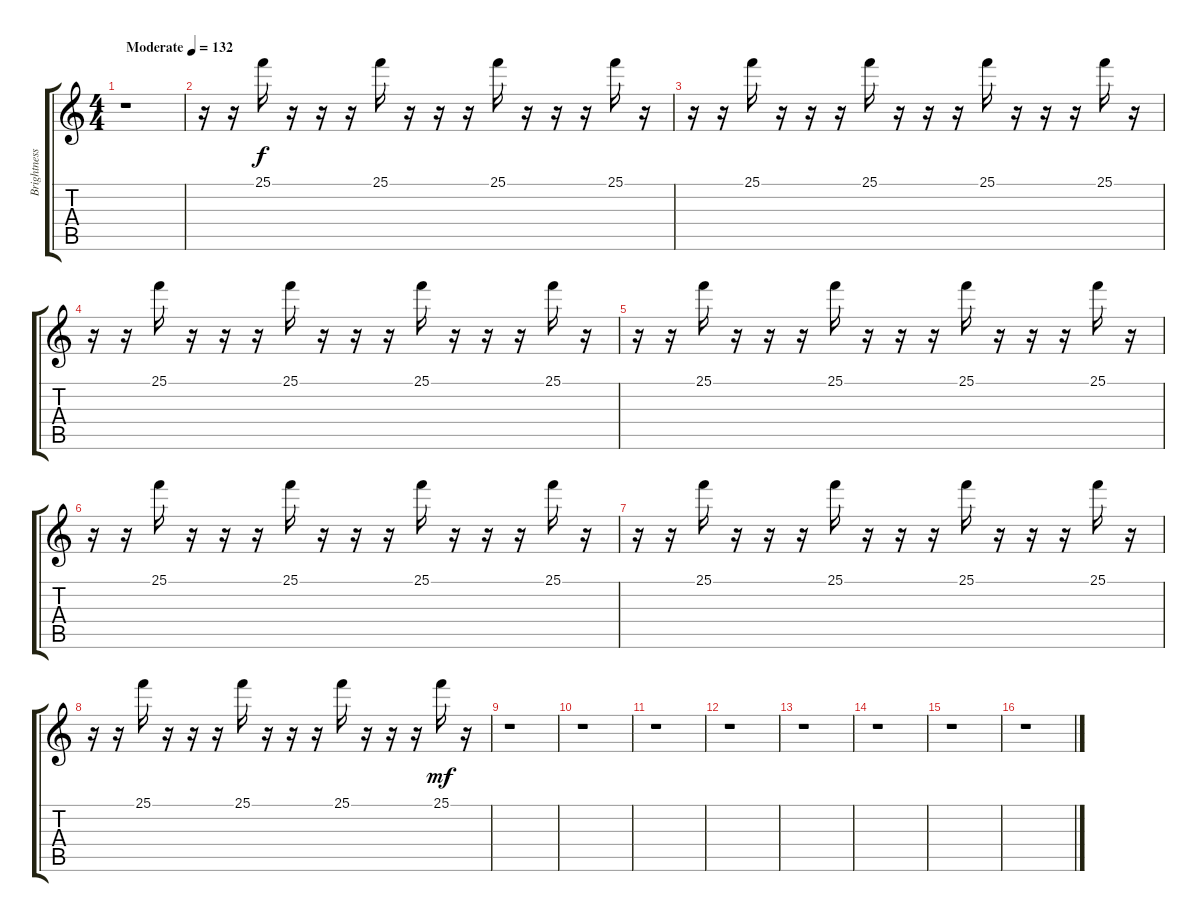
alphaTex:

\track ("Brightness" "Brightness") {instrument fx5brightness}
\staff {score tabs}
\tuning (E4 B3 G3 D3 A2 E2) {hide}
\ts (4 4)
\tempo (132 "Moderate")
\clef g2
\ks c
r.1{dy f instrument fx5brightness} |
r.16 r.16 25.1.16 r.16 r.16 r.16 25.1.16 r.16 r.16 r.16 25.1.16 r.16 r.16 r.16 25.1.16 r.16 |
r.16 r.16 25.1.16 r.16 r.16 r.16 25.1.16 r.16 r.16 r.16 25.1.16 r.16 r.16 r.16 25.1.16 r.16 |
r.16 r.16 25.1.16 r.16 r.16 r.16 25.1.16 r.16 r.16 r.16 25.1.16 r.16 r.16 r.16 25.1.16 r.16 |
r.16 r.16 25.1.16 r.16 r.16 r.16 25.1.16 r.16 r.16 r.16 25.1.16 r.16 r.16 r.16 25.1.16 r.16 |
r.16 r.16 25.1.16 r.16 r.16 r.16 25.1.16 r.16 r.16 r.16 25.1.16 r.16 r.16 r.16 25.1.16 r.16 |
r.16 r.16 25.1.16 r.16 r.16 r.16 25.1.16 r.16 r.16 r.16 25.1.16 r.16 r.16 r.16 25.1.16 r.16 |
r.16 r.16 25.1.16 r.16 r.16 r.16 25.1.16 r.16 r.16 r.16 25.1.16 r.16 r.16 r.16 25.1.16{dy mf} r.16 |
r.1 |
r.1 |
r.1 |
r.1 |
r.1 |
r.1 |
r.1 |
r.1
